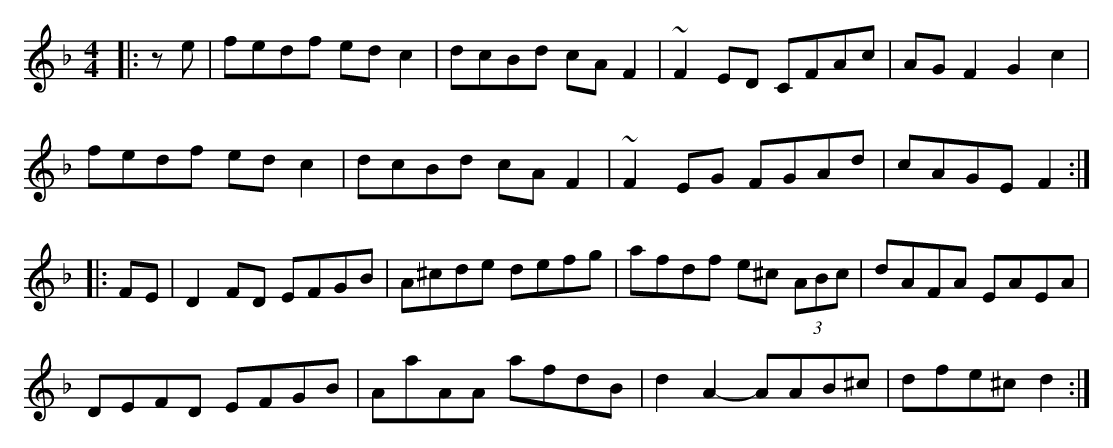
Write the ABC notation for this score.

X:1
M:4/4
K:F
|:z e|fedf ed c2|dcBd cA F2|~F2 ED CFAc|AG F2 G2 c2|
fedf ed c2|dcBd cA F2|~F2 EG FGAd|cAGE F2:|
|:FE|D2 FD EFGB|A^cde defg|afdf e^c (3ABc|dAFA EAEA|
DEFD EFGB|AaAA afdB|d2 A2-AAB^c|dfe^c d2:|
